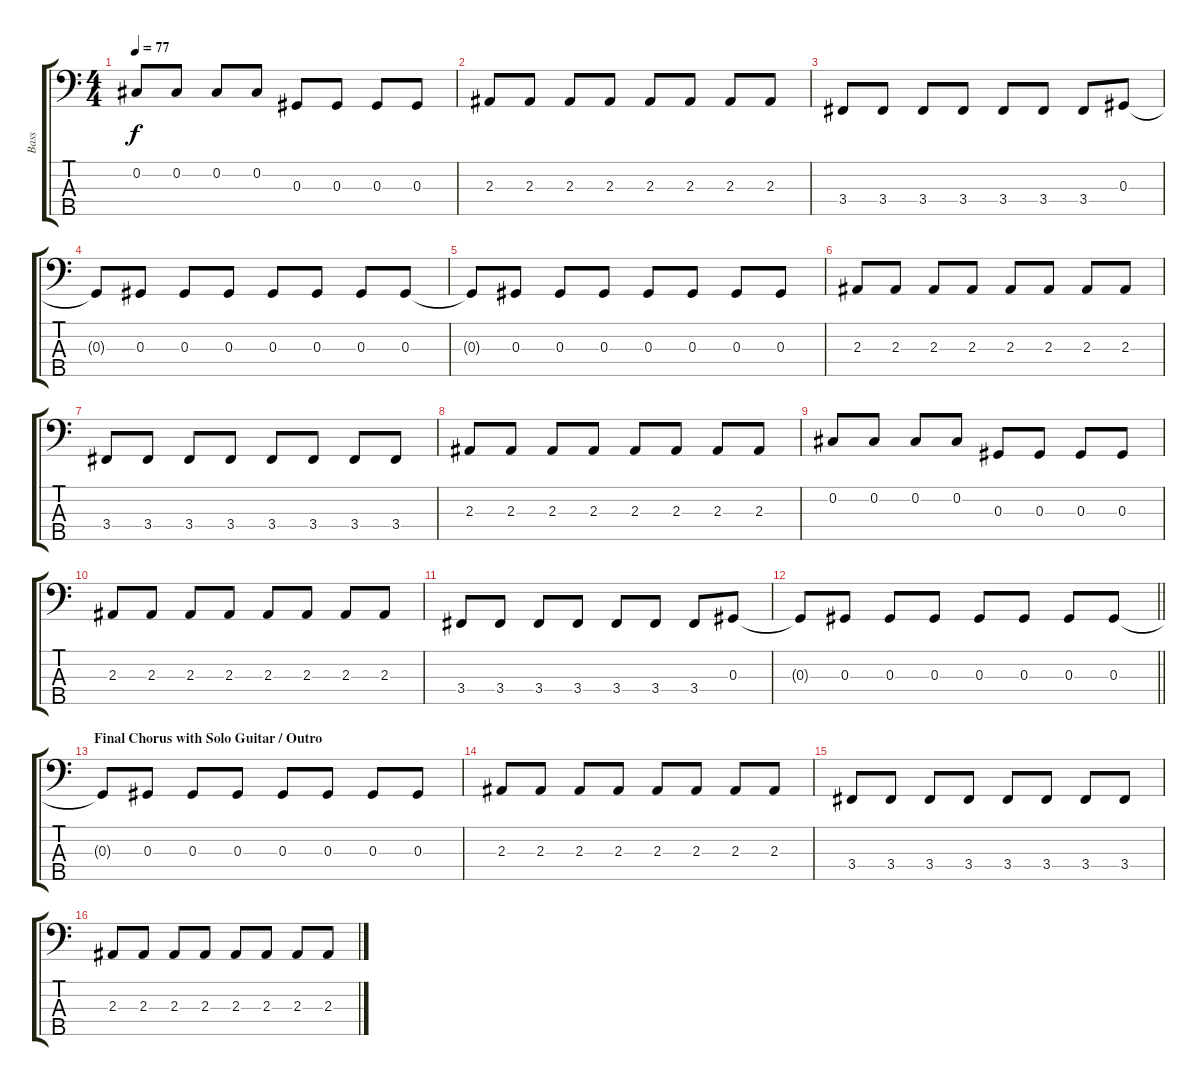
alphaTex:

\track ("Bass" "Bass") {instrument electricbassfinger}
\staff {score tabs}
\tuning (Gb2 Db2 Ab1 Eb1 Bb0) {hide}
\ts (4 4)
\tempo 77
\clef f4
\ks c
0.2.8{dy f} 0.2.8 0.2.8 0.2.8 0.3.8 0.3.8 0.3.8 0.3.8 |
2.3.8 2.3.8 2.3.8 2.3.8 2.3.8 2.3.8 2.3.8 2.3.8 |
3.4.8 3.4.8 3.4.8 3.4.8 3.4.8 3.4.8 3.4.8 0.3.8 |
0.3{t}.8 0.3.8 0.3.8 0.3.8 0.3.8 0.3.8 0.3.8 0.3.8 |
0.3{t}.8 0.3.8 0.3.8 0.3.8 0.3.8 0.3.8 0.3.8 0.3.8 |
2.3.8 2.3.8 2.3.8 2.3.8 2.3.8 2.3.8 2.3.8 2.3.8 |
3.4.8 3.4.8 3.4.8 3.4.8 3.4.8 3.4.8 3.4.8 3.4.8 |
2.3.8 2.3.8 2.3.8 2.3.8 2.3.8 2.3.8 2.3.8 2.3.8 |
0.2.8 0.2.8 0.2.8 0.2.8 0.3.8 0.3.8 0.3.8 0.3.8 |
2.3.8 2.3.8 2.3.8 2.3.8 2.3.8 2.3.8 2.3.8 2.3.8 |
3.4.8 3.4.8 3.4.8 3.4.8 3.4.8 3.4.8 3.4.8 0.3.8 |
\barLineRight lightlight
0.3{t}.8 0.3.8 0.3.8 0.3.8 0.3.8 0.3.8 0.3.8 0.3.8 |
\section ("" "Final Chorus with Solo Guitar / Outro")
0.3{t}.8 0.3.8 0.3.8 0.3.8 0.3.8 0.3.8 0.3.8 0.3.8 |
2.3.8 2.3.8 2.3.8 2.3.8 2.3.8 2.3.8 2.3.8 2.3.8 |
3.4.8 3.4.8 3.4.8 3.4.8 3.4.8 3.4.8 3.4.8 3.4.8 |
2.3.8{volume 0} 2.3.8 2.3.8 2.3.8 2.3.8 2.3.8 2.3.8 2.3.8
